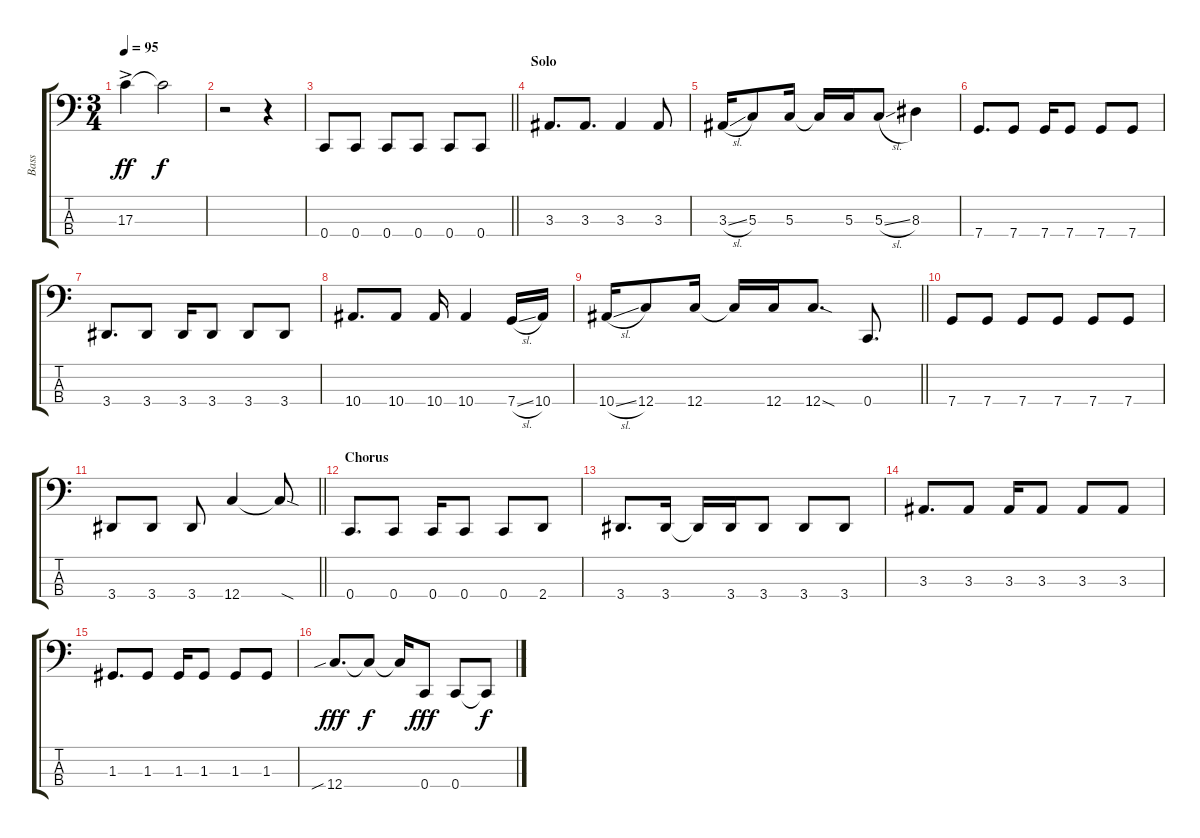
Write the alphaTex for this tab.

\track ("Bass" "Bass") {instrument electricbassfinger}
\staff {score tabs}
\tuning (F2 C2 G1 C1) {hide}
\ts (3 4)
\tempo 95
\clef f4
\ks c
17.3{ac}.4{dy ff} 17.3{t}.2{dy f} |
r.2 r.4 |
\barLineRight lightlight
0.4.8 0.4.8 0.4.8 0.4.8 0.4.8 0.4.8 |
\section ("" "Solo")
3.3.8{d} 3.3.8{d} 3.3.4 3.3.8 |
3.3{sl}.16 5.3.8 5.3.16 5.3{t}.16 5.3.16 5.3{sl}.8 8.3.4 |
7.4.8{d} 7.4.8 7.4.16 7.4.8 7.4.8 7.4.8 |
3.4.8{d} 3.4.8 3.4.16 3.4.8 3.4.8 3.4.8 |
10.4.8{d} 10.4.8 10.4.16 10.4.4 7.4{sl}.16 10.4.16 |
\barLineRight lightlight
10.4{sl}.16 12.4.8 12.4.16 12.4{t}.16 12.4.16 12.4{sod}.8{d} 0.4.8{d} |
7.4.8 7.4.8 7.4.8 7.4.8 7.4.8 7.4.8 |
\barLineRight lightlight
3.4.8 3.4.8 3.4.8 12.4.4 12.4{sod t}.8 |
\section ("" "Chorus")
0.4.8{d} 0.4.8 0.4.16 0.4.8 0.4.8 2.4.8 |
3.4.8{d} 3.4.16 3.4{t}.16 3.4.16 3.4.8 3.4.8 3.4.8 |
3.3.8{d} 3.3.8 3.3.16 3.3.8 3.3.8 3.3.8 |
1.3.8{d} 1.3.8 1.3.16 1.3.8 1.3.8 1.3.8 |
12.4{sib}.8{d dy fff} 12.4{t}.8{dy f} 12.4{t}.16 0.4.8{dy fff} 0.4.8 0.4{t}.8{dy f}
